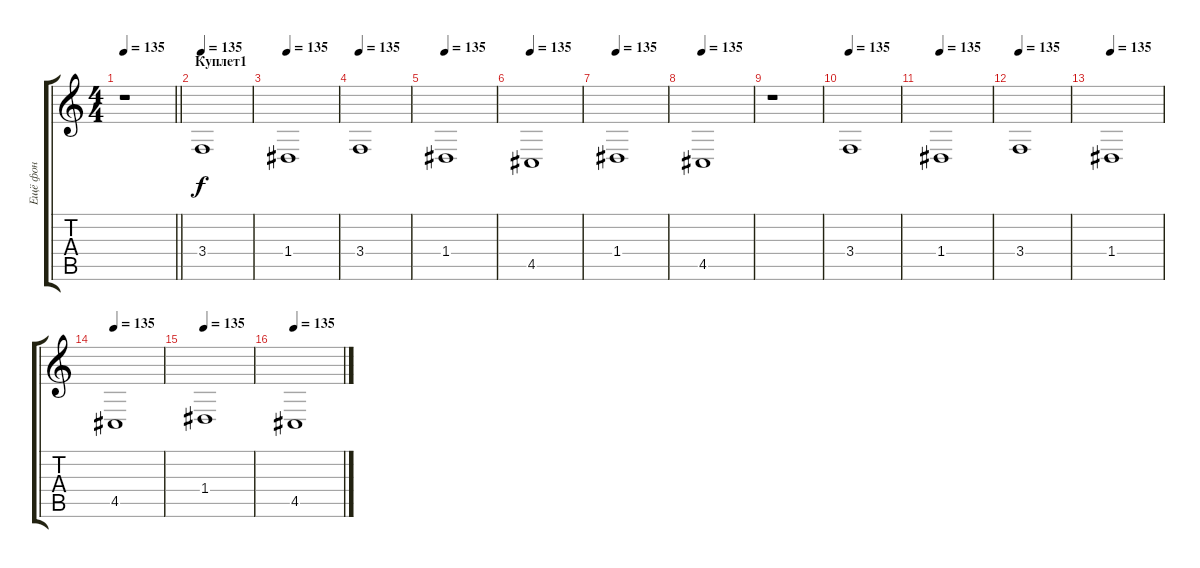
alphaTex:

\track ("Ещё фон" "Ещё фон") {instrument stringensemble1}
\staff {score tabs}
\tuning (E4 B3 G3 D3 A2 E2) {hide}
\ts (4 4)
\tempo 135
\clef g2
\barLineRight lightlight
\ks c
r.1{dy f} |
\section ("" "Куплет1")
\tempo 135
3.4.1 |
\tempo 135
1.4.1 |
\tempo 135
3.4.1 |
\tempo 135
1.4.1 |
\tempo 135
4.5.1 |
\tempo 135
1.4.1 |
\tempo 135
4.5.1 |
r.1 |
\tempo 135
3.4.1 |
\tempo 135
1.4.1 |
\tempo 135
3.4.1 |
\tempo 135
1.4.1 |
\tempo 135
4.5.1 |
\tempo 135
1.4.1 |
\tempo 135
4.5.1
